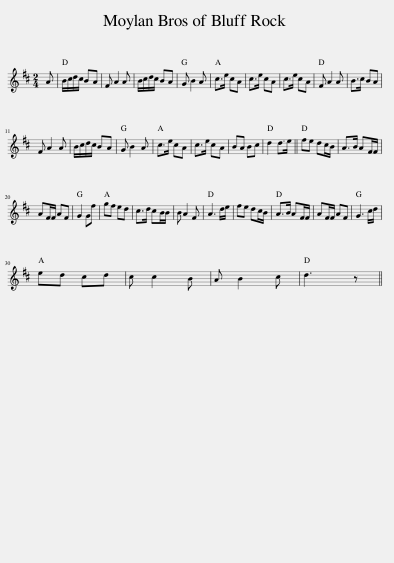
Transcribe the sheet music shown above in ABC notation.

X:1
L:1/8
M:2/4
I:linebreak $
K:D
V:1 treble
V:1
 A | B/c/d/c/ BA | F A2 A | B/c/d/c/ BA | G B2 A | %5
 c>e cA | c>e cA | c>e cA | F A2 A | B>c BA |$ %10
 F A2 A | B/c/d/c/ BA | G B2 A | c>e cA | c>e cA | %15
 BA Bc | d2 d>e || fe dc/B/ | A>B AF/F/ |$ AF/F/ AF | %20
 G2 Gf | gf ed | c>d cB/B/ | B A2 F | A3 d/e/ | %25
 fe dc/B/ | A>B AF/F/ | AF/F/ AF | G3 c/d/ |$ ed cd | %30
 c c2 B | A B2 c | d3 z || %33
